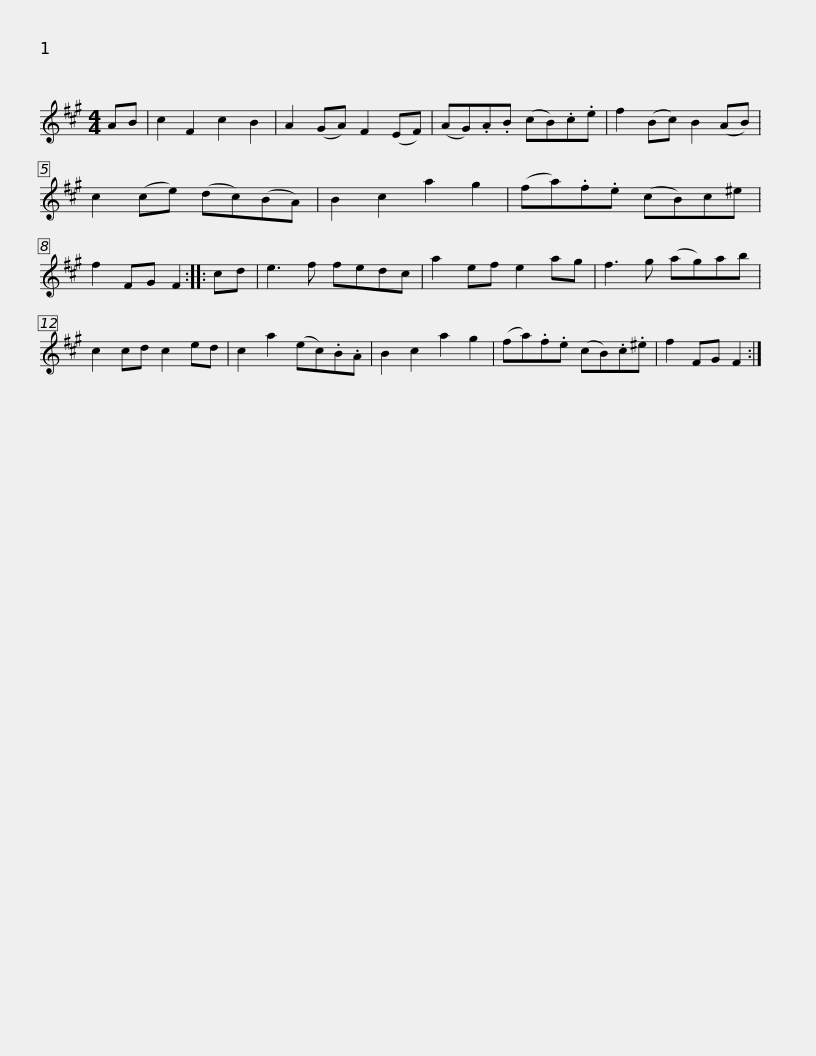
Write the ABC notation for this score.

X:1
L:1/8
M:4/4
I:linebreak $
K:A
V:1 treble
V:1
 AB | c2 F2 c2 B2 | A2 (GA) F2 (EF) | (AG).A.B (cB).c.e | f2 (Bc) B2 (AB) | %5
 c2 (ce) (dc)(BA) | B2 c2 a2 g2 |$ (fa).f.e (cB)c^e | f2 FG F2 :: cd | %10
 e3 f fedc | a2 ef e2 ag | f3 g (ag)ab | c2 cd c2 ed |$ c2 a2 (ec).B.A | %15
 B2 c2 a2 g2 | (fa).f.e (cB).c.^e | f2 FG F2 :| %18
